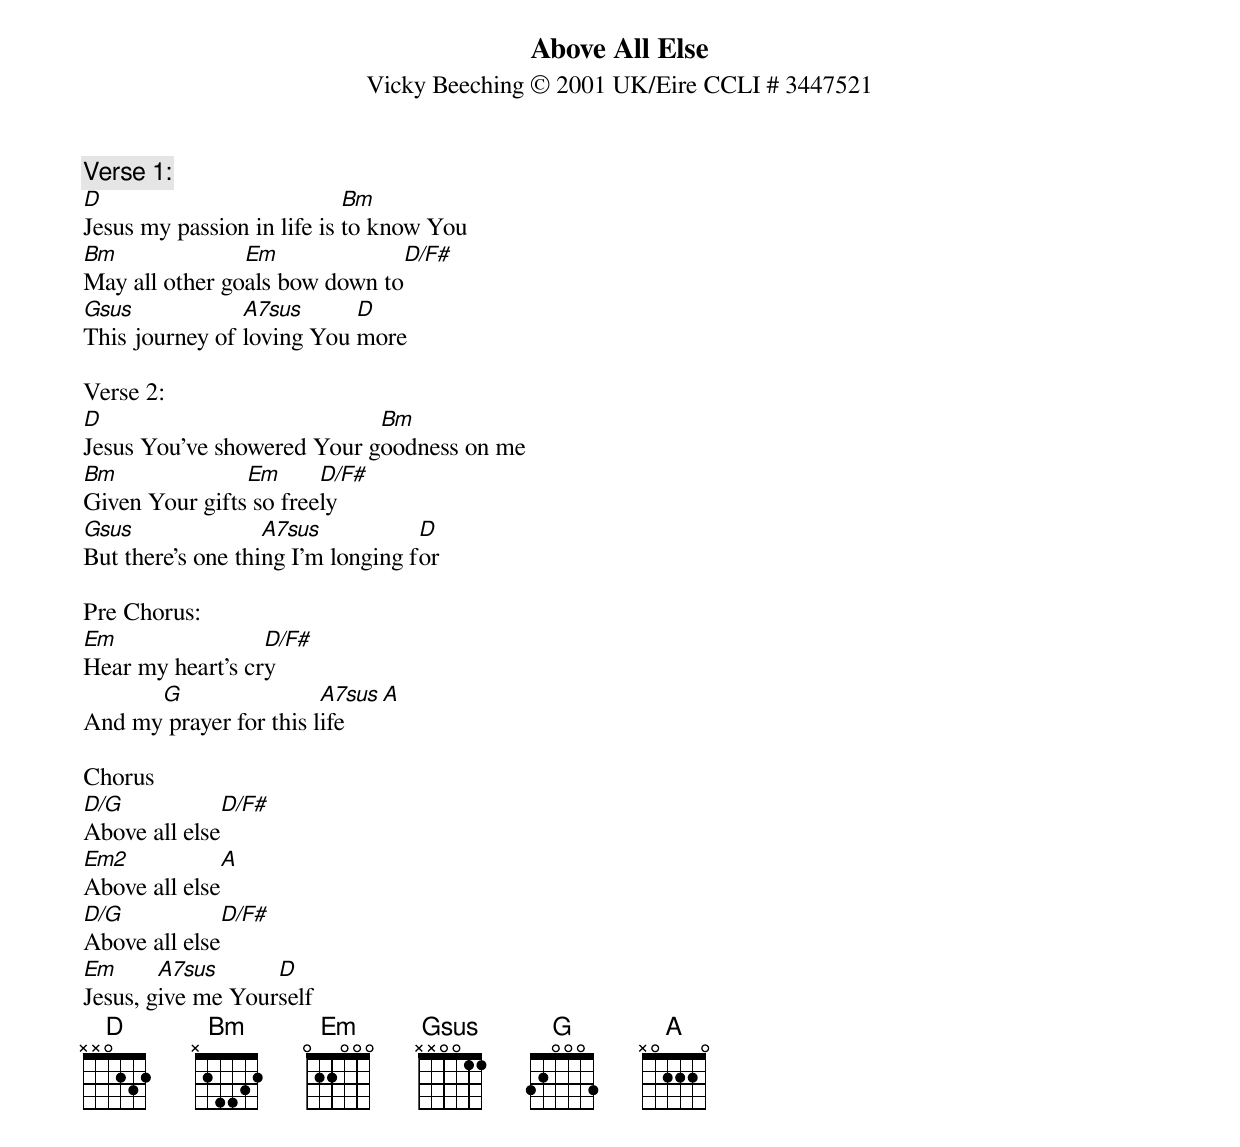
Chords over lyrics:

Above All Else
Vicky Beeching © 2001 UK/Eire CCLI # 3447521

Verse 1:
D			    Bm
Jesus my passion in life is to know You
Bm		Em		D/F#
May all other goals bow down to
Gsus		A7sus	   D
This journey of loving You more

Verse 2:
D			    Bm
Jesus You’ve showered Your goodness on me
Bm		Em	D/F#
Given Your gifts so freely
Gsus		   A7sus	   D
But there’s one thing I’m longing for

Pre Chorus:
Em		  D/F#
Hear my heart’s cry
      G			A7sus A
And my prayer for this life

Chorus
D/G		D/F#
Above all else
Em2		A
Above all else
D/G		D/F#
Above all else
Em	A7sus	   D
Jesus, give me Yourself
